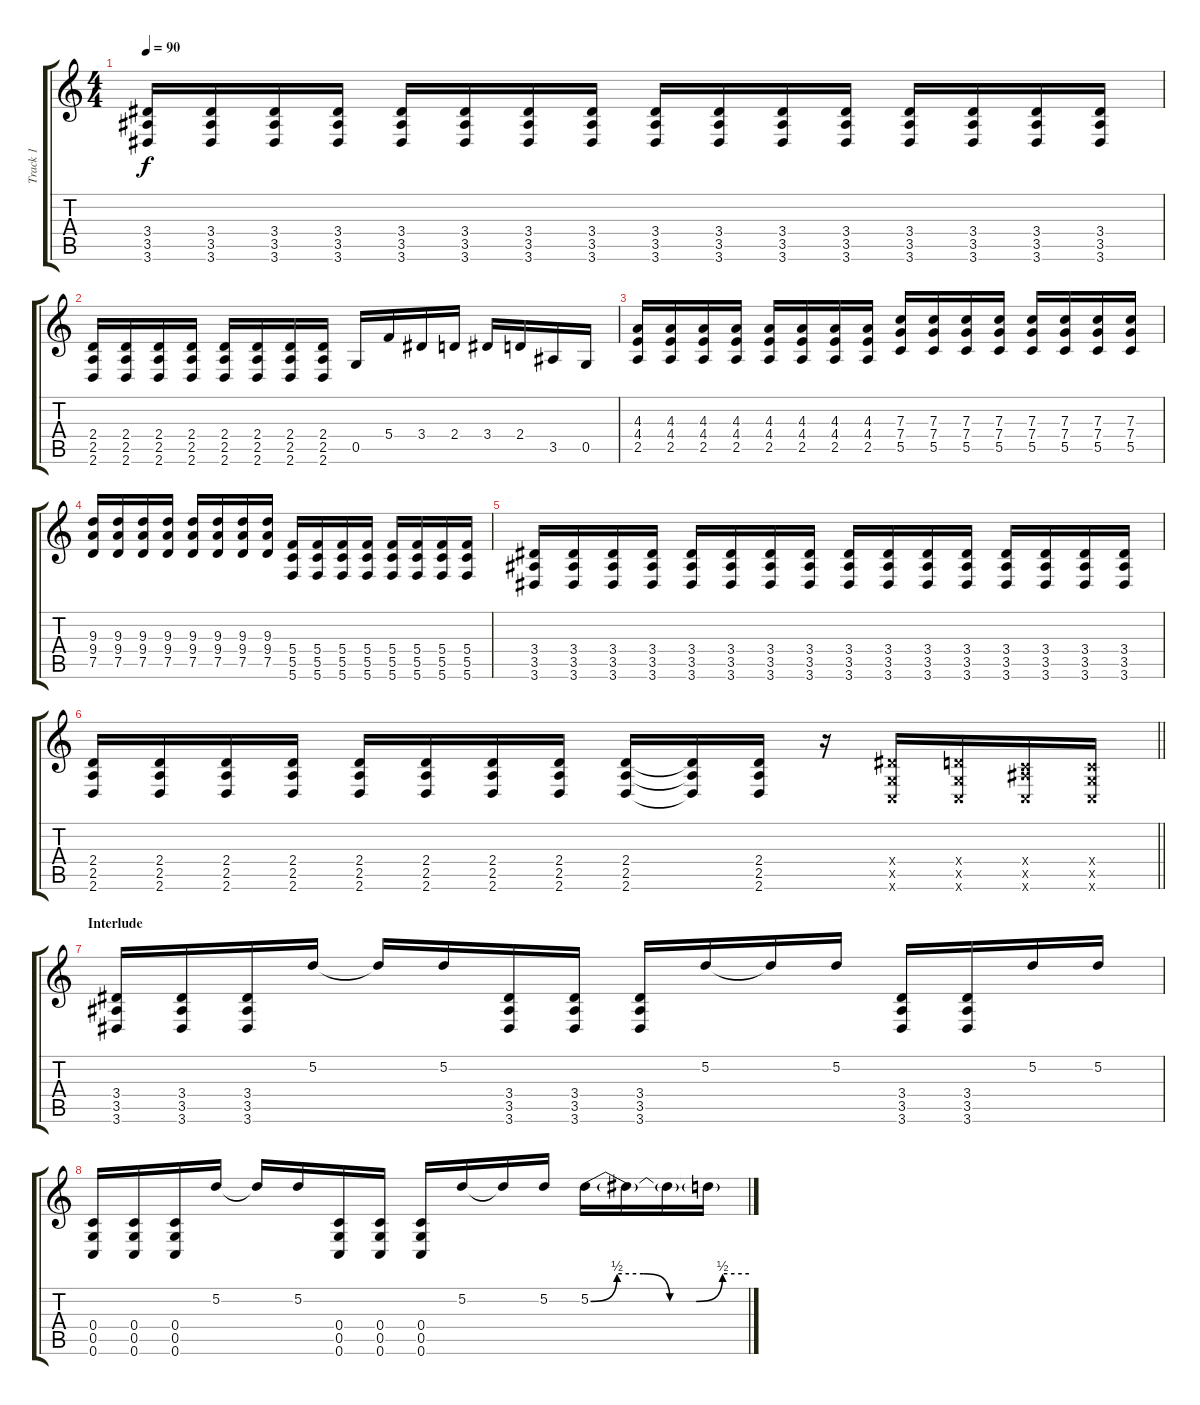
\track ("Track 1" "Track 1") {instrument distortionguitar}
\staff {score tabs}
\tuning (D4 A3 F3 C3 G2 C2) {hide}
\ts (4 4)
\tempo 90
\clef g2
\ks c
(3.4 3.5 3.6).16{dy f} (3.4 3.5 3.6).16 (3.4 3.5 3.6).16 (3.4 3.5 3.6).16 (3.4 3.5 3.6).16 (3.4 3.5 3.6).16 (3.4 3.5 3.6).16 (3.4 3.5 3.6).16 (3.4 3.5 3.6).16 (3.4 3.5 3.6).16 (3.4 3.5 3.6).16 (3.4 3.5 3.6).16 (3.4 3.5 3.6).16 (3.4 3.5 3.6).16 (3.4 3.5 3.6).16 (3.4 3.5 3.6).16 |
(2.4 2.5 2.6).16 (2.4 2.5 2.6).16 (2.4 2.5 2.6).16 (2.4 2.5 2.6).16 (2.4 2.5 2.6).16 (2.4 2.5 2.6).16 (2.4 2.5 2.6).16 (2.4 2.5 2.6).16 0.5.16 5.4.16 3.4.16 2.4.16 3.4.16 2.4.16 3.5.16 0.5.16 |
(4.3 4.4 2.5).16 (4.3 4.4 2.5).16 (4.3 4.4 2.5).16 (4.3 4.4 2.5).16 (4.3 4.4 2.5).16 (4.3 4.4 2.5).16 (4.3 4.4 2.5).16 (4.3 4.4 2.5).16 (7.3 7.4 5.5).16 (7.3 7.4 5.5).16 (7.3 7.4 5.5).16 (7.3 7.4 5.5).16 (7.3 7.4 5.5).16 (7.3 7.4 5.5).16 (7.3 7.4 5.5).16 (7.3 7.4 5.5).16 |
(9.3 9.4 7.5).16 (9.3 9.4 7.5).16 (9.3 9.4 7.5).16 (9.3 9.4 7.5).16 (9.3 9.4 7.5).16 (9.3 9.4 7.5).16 (9.3 9.4 7.5).16 (9.3 9.4 7.5).16 (5.4 5.5 5.6).16 (5.4 5.5 5.6).16 (5.4 5.5 5.6).16 (5.4 5.5 5.6).16 (5.4 5.5 5.6).16 (5.4 5.5 5.6).16 (5.4 5.5 5.6).16 (5.4 5.5 5.6).16 |
(3.4 3.5 3.6).16 (3.4 3.5 3.6).16 (3.4 3.5 3.6).16 (3.4 3.5 3.6).16 (3.4 3.5 3.6).16 (3.4 3.5 3.6).16 (3.4 3.5 3.6).16 (3.4 3.5 3.6).16 (3.4 3.5 3.6).16 (3.4 3.5 3.6).16 (3.4 3.5 3.6).16 (3.4 3.5 3.6).16 (3.4 3.5 3.6).16 (3.4 3.5 3.6).16 (3.4 3.5 3.6).16 (3.4 3.5 3.6).16 |
\barLineRight lightlight
(2.4 2.5 2.6).16 (2.4 2.5 2.6).16 (2.4 2.5 2.6).16 (2.4 2.5 2.6).16 (2.4 2.5 2.6).16 (2.4 2.5 2.6).16 (2.4 2.5 2.6).16 (2.4 2.5 2.6).16 (2.4 2.5 2.6).16 (2.4{t} 2.5{t} 2.6{t}).16 (2.4 2.5 2.6).16 r.16 (3.4{x} 0.5{x} 0.6{x}).16 (2.4{x} 0.5{x} 0.6{x}).16 (0.4{x} 3.5{x} 0.6{x}).16 (0.4{x} 0.5{x} 0.6{x}).16 |
\section ("" "Interlude")
(3.4 3.5 3.6).16 (3.4 3.5 3.6).16 (3.4 3.5 3.6).16 5.2.16 5.2{t}.16 5.2.16 (3.4 3.5 3.6).16 (3.4 3.5 3.6).16 (3.4 3.5 3.6).16 5.2.16 5.2{t}.16 5.2.16 (3.4 3.5 3.6).16 (3.4 3.5 3.6).16 5.2.16 5.2.16 |
(0.4 0.5 0.6).16 (0.4 0.5 0.6).16 (0.4 0.5 0.6).16 5.2.16 5.2{t}.16 5.2.16 (0.4 0.5 0.6).16 (0.4 0.5 0.6).16 (0.4 0.5 0.6).16 5.2.16 5.2{t}.16 5.2.16 5.2{be (custom 0 0 10 2 20 2 30 0 40 0 50 2 60 2)}.16 5.2{t}.16 5.2{t}.16 5.2{t}.16
